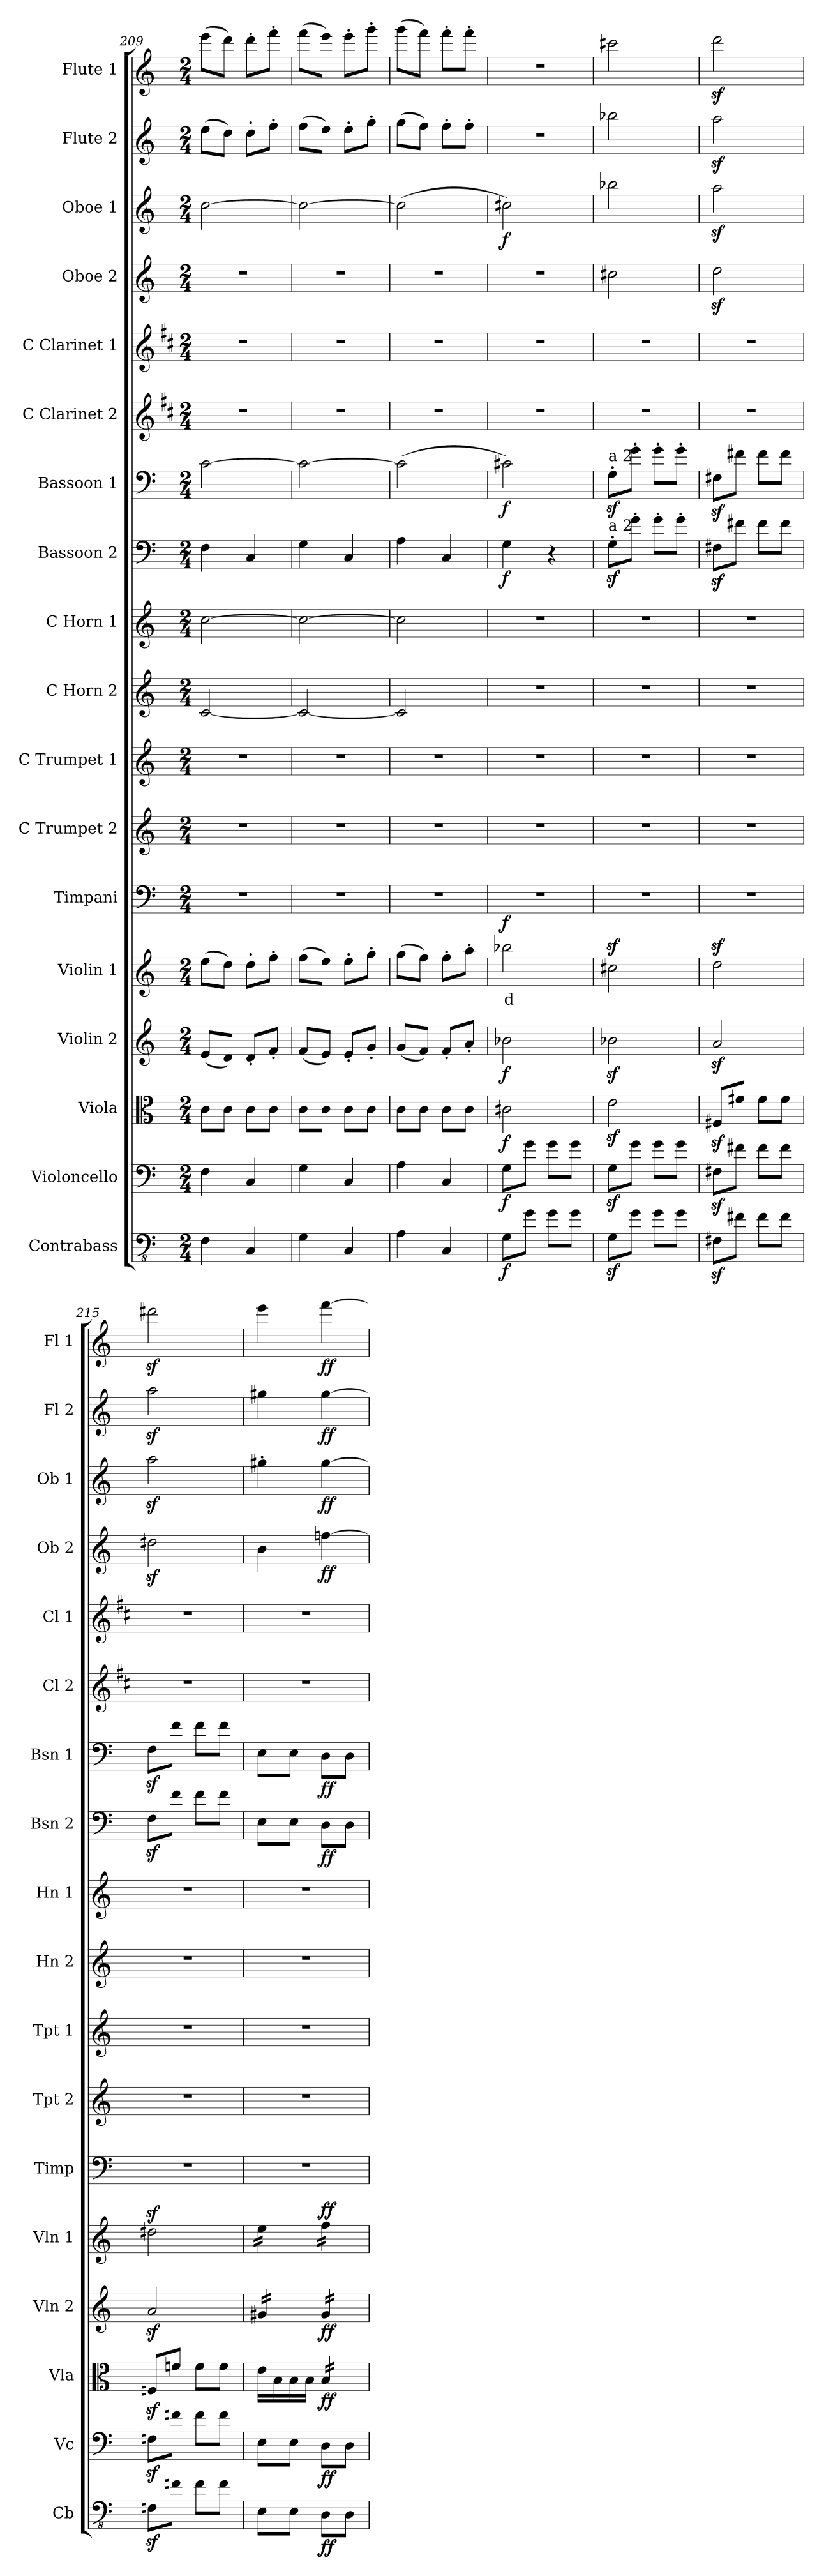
**kern	**dynam	**kern	**dynam	**kern	**dynam	**kern	**dynam	**kern	**text	**dynam	**kern	**kern	**kern	**kern	**kern	**kern	**dynam	**kern	**dynam	**kern	**kern	**kern	**dynam	**kern	**dynam	**kern	**dynam	**kern	**dynam
*part18	*part18	*part17	*part17	*part16	*part16	*part15	*part15	*part14	*part14	*part14	*part13	*part12	*part11	*part10	*part9	*part8	*part8	*part7	*part7	*part6	*part5	*part4	*part4	*part3	*part3	*part2	*part2	*part1	*part1
*staff18	*staff18	*staff17	*staff17	*staff16	*staff16	*staff15	*staff15	*staff14	*staff14	*staff14	*staff13	*staff12	*staff11	*staff10	*staff9	*staff8	*staff8	*staff7	*staff7	*staff6	*staff5	*staff4	*staff4	*staff3	*staff3	*staff2	*staff2	*staff1	*staff1
*I"Contrabass	*	*I"Violoncello	*	*I"Viola	*	*I"Violin 2	*	*I"Violin 1	*	*	*I"Timpani	*I"C Trumpet 2	*I"C Trumpet 1	*I"C Horn 2	*I"C Horn 1	*I"Bassoon 2	*	*I"Bassoon 1	*	*I"C Clarinet 2	*I"C Clarinet 1	*I"Oboe 2	*	*I"Oboe 1	*	*I"Flute 2	*	*I"Flute 1	*
*I'Cb	*	*I'Vc	*	*I'Vla	*	*I'Vln 2	*	*I'Vln 1	*	*	*I'Timp	*I'Tpt 2	*I'Tpt 1	*I'Hn 2	*I'Hn 1	*I'Bsn 2	*	*I'Bsn 1	*	*I'Cl 2	*I'Cl 1	*I'Ob 2	*	*I'Ob 1	*	*I'Fl 2	*	*I'Fl 1	*
*clefFv4	*	*clefF4	*	*clefC3	*	*clefG2	*	*clefG2	*	*	*clefF4	*clefG2	*clefG2	*clefG2	*clefG2	*clefF4	*	*clefF4	*	*clefG2	*clefG2	*clefG2	*	*clefG2	*	*clefG2	*	*clefG2	*
*	*	*	*	*	*	*	*	*	*	*	*	*	*	*ITrd7c12	*ITrd7c12	*	*	*	*	*ITrd1c2	*ITrd1c2	*	*	*	*	*	*	*	*
*k[]	*	*k[]	*	*k[]	*	*k[]	*	*k[]	*	*	*k[]	*k[]	*k[]	*k[]	*k[]	*k[]	*	*k[]	*	*k[]	*k[]	*k[]	*	*k[]	*	*k[]	*	*k[]	*
*M2/4	*	*M2/4	*	*M2/4	*	*M2/4	*	*M2/4	*	*	*M2/4	*M2/4	*M2/4	*M2/4	*M2/4	*M2/4	*	*M2/4	*	*M2/4	*M2/4	*M2/4	*	*M2/4	*	*M2/4	*	*M2/4	*
=209	=209	=209	=209	=209	=209	=209	=209	=209	=209	=209	=209	=209	=209	=209	=209	=209	=209	=209	=209	=209	=209	=209	=209	=209	=209	=209	=209	=209	=209
4FF\	.	4F\	.	8c\L	.	(8e/L	.	(8ee\L	.	.	2r	2r	2r	[2C/	[2c\	4F\	.	[2c\	.	2r	2r	2r	.	[2cc\	.	(8ee\L	.	(8eee\L	.
.	.	.	.	8c\J	.	8d/J)	.	8dd\J)	.	.	.	.	.	.	.	.	.	.	.	.	.	.	.	.	.	8dd\J)	.	8ddd\J)	.
4CC/	.	4C/	.	8c\L	.	8d'/L	.	8dd'\L	.	.	.	.	.	.	.	4C/	.	.	.	.	.	.	.	.	.	8dd'\L	.	8ddd'\L	.
.	.	.	.	8c\J	.	8f'/J	.	8ff'\J	.	.	.	.	.	.	.	.	.	.	.	.	.	.	.	.	.	8ff'\J	.	8fff'\J	.
=210	=210	=210	=210	=210	=210	=210	=210	=210	=210	=210	=210	=210	=210	=210	=210	=210	=210	=210	=210	=210	=210	=210	=210	=210	=210	=210	=210	=210	=210
4GG\	.	4G\	.	8c\L	.	(8f/L	.	(8ff\L	.	.	2r	2r	2r	2C/_	2c\_	4G\	.	2c\_	.	2r	2r	2r	.	2cc\_	.	(8ff\L	.	(8fff\L	.
.	.	.	.	8c\J	.	8e/J)	.	8ee\J)	.	.	.	.	.	.	.	.	.	.	.	.	.	.	.	.	.	8ee\J)	.	8eee\J)	.
4CC/	.	4C/	.	8c\L	.	8e'/L	.	8ee'\L	.	.	.	.	.	.	.	4C/	.	.	.	.	.	.	.	.	.	8ee'\L	.	8eee'\L	.
.	.	.	.	8c\J	.	8g'/J	.	8gg'\J	.	.	.	.	.	.	.	.	.	.	.	.	.	.	.	.	.	8gg'\J	.	8ggg'\J	.
=211	=211	=211	=211	=211	=211	=211	=211	=211	=211	=211	=211	=211	=211	=211	=211	=211	=211	=211	=211	=211	=211	=211	=211	=211	=211	=211	=211	=211	=211
4AA\	.	4A\	.	8c\L	.	(8g/L	.	(8gg\L	.	.	2r	2r	2r	2C/]	2c\]	4A\	.	(2c\]	.	2r	2r	2r	.	(2cc\]	.	(8gg\L	.	(8ggg\L	.
.	.	.	.	8c\J	.	8f/J)	.	8ff\J)	.	.	.	.	.	.	.	.	.	.	.	.	.	.	.	.	.	8ff\J)	.	8fff\J)	.
4CC/	.	4C/	.	8c\L	.	8f'/L	.	8ff'\L	.	.	.	.	.	.	.	4C/	.	.	.	.	.	.	.	.	.	8ff'\L	.	8fff'\L	.
.	.	.	.	8c\J	.	8a'/J	.	8aa'\J	.	.	.	.	.	.	.	.	.	.	.	.	.	.	.	.	.	8ff'\J	.	8fff'\J	.
=212	=212	=212	=212	=212	=212	=212	=212	=212	=212	=212	=212	=212	=212	=212	=212	=212	=212	=212	=212	=212	=212	=212	=212	=212	=212	=212	=212	=212	=212
!	!LO:DY:b	!	!LO:DY:b	!	!LO:DY:b	!	!LO:DY:b	!	!LO:LY:b:color=#FF0000	!LO:DY:b	!	!	!	!	!	!	!LO:DY:b	!	!LO:DY:b	!	!	!	!	!	!LO:DY:b	!	!	!	!
8GG\L	f	8G\L	f	2c#X\	f	2b-X\	f	2bb-X\	d	f	2r	2r	2r	2r	2r	4G\	f	2c#X\)	f	2r	2r	2r	.	2cc#X\)	f	2r	.	2r	.
8G\J	.	8g\J	.	.	.	.	.	.	.	.	.	.	.	.	.	.	.	.	.	.	.	.	.	.	.	.	.	.	.
8G\L	.	8g\L	.	.	.	.	.	.	.	.	.	.	.	.	.	4r	.	.	.	.	.	.	.	.	.	.	.	.	.
8G\J	.	8g\J	.	.	.	.	.	.	.	.	.	.	.	.	.	.	.	.	.	.	.	.	.	.	.	.	.	.	.
=213	=213	=213	=213	=213	=213	=213	=213	=213	=213	=213	=213	=213	=213	=213	=213	=213	=213	=213	=213	=213	=213	=213	=213	=213	=213	=213	=213	=213	=213
!	!	!	!	!	!	!	!	!	!	!	!	!	!	!	!	!	!	!LO:TX:a:t=a 2	!	!	!	!	!	!	!	!	!	!	!
!	!	!	!	!	!	!	!	!	!	!	!	!	!	!	!	!LO:TX:a:t=a 2	!	!	!	!	!	!	!	!	!	!	!	!	!
!	!	!	!	!	!	!	!	!	!	!	!	!	!	!	!	!	!	!	!	!	!	!	!LO:DY:b	!	!LO:DY:b	!	!LO:DY:b	!	!LO:DY:b
8GGz<\L	.	8Gz<\L	.	2ez<\	.	2b-Xz<\	.	2cc#Xz<\	.	.	2r	2r	2r	2r	2r	8Gz<'\L	.	8Gz<'\L	.	2r	2r	2cc#X\	other-dynamics	2bb-X\	other-dynamics	2bb-X\	other-dynamics	2ccc#X\	other-dynamics
8G\J	.	8g\J	.	.	.	.	.	.	.	.	.	.	.	.	.	8g'\J	.	8g'\J	.	.	.	.	.	.	.	.	.	.	.
8G\L	.	8g\L	.	.	.	.	.	.	.	.	.	.	.	.	.	8g'\L	.	8g'\L	.	.	.	.	.	.	.	.	.	.	.
8G\J	.	8g\J	.	.	.	.	.	.	.	.	.	.	.	.	.	8g'\J	.	8g'\J	.	.	.	.	.	.	.	.	.	.	.
!!LO:PB:g=z
=214	=214	=214	=214	=214	=214	=214	=214	=214	=214	=214	=214	=214	=214	=214	=214	=214	=214	=214	=214	=214	=214	=214	=214	=214	=214	=214	=214	=214	=214
8FF#Xz<\L	.	8F#Xz<\L	.	8F#Xz</L	.	2az</	.	2ddz<\	.	.	2r	2r	2r	2r	2r	8F#Xz<\L	.	8F#Xz<\L	.	2r	2r	2ddz<\	.	2aaz<\	.	2aaz<\	.	2dddz<\	.
8F#X\J	.	8f#X\J	.	8f#X/J	.	.	.	.	.	.	.	.	.	.	.	8f#X\J	.	8f#X\J	.	.	.	.	.	.	.	.	.	.	.
8F#\L	.	8f#\L	.	8f#\L	.	.	.	.	.	.	.	.	.	.	.	8f#\L	.	8f#\L	.	.	.	.	.	.	.	.	.	.	.
8F#\J	.	8f#\J	.	8f#\J	.	.	.	.	.	.	.	.	.	.	.	8f#\J	.	8f#\J	.	.	.	.	.	.	.	.	.	.	.
=215	=215	=215	=215	=215	=215	=215	=215	=215	=215	=215	=215	=215	=215	=215	=215	=215	=215	=215	=215	=215	=215	=215	=215	=215	=215	=215	=215	=215	=215
8FFnz<\L	.	8Fnz<\L	.	8Fnz</L	.	2az</	.	2dd#Xz<\	.	.	2r	2r	2r	2r	2r	8Fz<\L	.	8Fz<\L	.	2r	2r	2dd#Xz<\	.	2aaz<\	.	2aaz<\	.	2ddd#Xz<\	.
8Fn\J	.	8fn\J	.	8fn/J	.	.	.	.	.	.	.	.	.	.	.	8f\J	.	8f\J	.	.	.	.	.	.	.	.	.	.	.
8F\L	.	8f\L	.	8f\L	.	.	.	.	.	.	.	.	.	.	.	8f\L	.	8f\L	.	.	.	.	.	.	.	.	.	.	.
8F\J	.	8f\J	.	8f\J	.	.	.	.	.	.	.	.	.	.	.	8f\J	.	8f\J	.	.	.	.	.	.	.	.	.	.	.
=216	=216	=216	=216	=216	=216	=216	=216	=216	=216	=216	=216	=216	=216	=216	=216	=216	=216	=216	=216	=216	=216	=216	=216	=216	=216	=216	=216	=216	=216
*	*	*	*	*	*	*tremolo	*	*	*	*	*	*	*	*	*	*	*	*	*	*	*	*	*	*	*	*	*	*	*
*	*	*	*	*	*	*	*	*tremolo	*	*	*	*	*	*	*	*	*	*	*	*	*	*	*	*	*	*	*	*	*
8EE\L	.	8E\L	.	16e\LL	.	16g#X/LL	.	16ee\LL	.	.	2r	2r	2r	2r	2r	8E\L	.	8E\L	.	2r	2r	4b\	.	4gg#X'\	.	4gg#X\	.	4eee\	.
.	.	.	.	16B\	.	16g#X/	.	16ee\	.	.	.	.	.	.	.	.	.	.	.	.	.	.	.	.	.	.	.	.	.
8EE\J	.	8E\J	.	16B\	.	16g#X/	.	16ee\	.	.	.	.	.	.	.	8E\J	.	8E\J	.	.	.	.	.	.	.	.	.	.	.
.	.	.	.	16B\JJ	.	16g#X/JJ	.	16ee\JJ	.	.	.	.	.	.	.	.	.	.	.	.	.	.	.	.	.	.	.	.	.
!	!LO:DY:b	!	!LO:DY:b	!	!LO:DY:b	!	!LO:DY:b	!	!	!LO:DY:b	!	!	!	!	!	!	!LO:DY:b	!	!LO:DY:b	!	!	!	!LO:DY:b	!	!LO:DY:b	!	!LO:DY:b	!	!LO:DY:b
*	*	*	*	*tremolo	*	*	*	*	*	*	*	*	*	*	*	*	*	*	*	*	*	*	*	*	*	*	*	*	*
8DD\L	ff	8D\L	ff	16B/LL	ff	16g#/LL	ff	16ff\LL	.	ff	.	.	.	.	.	8D\L	ff	8D\L	ff	.	.	[4ffn\	ff	[4gg#\	ff	[4gg#\	ff	[4fff\	ff
.	.	.	.	16B/	.	16g#/	.	16ff\	.	.	.	.	.	.	.	.	.	.	.	.	.	.	.	.	.	.	.	.	.
8DD\J	.	8D\J	.	16B/	.	16g#/	.	16ff\	.	.	.	.	.	.	.	8D\J	.	8D\J	.	.	.	.	.	.	.	.	.	.	.
.	.	.	.	16B/JJ	.	16g#/JJ	.	16ff\JJ	.	.	.	.	.	.	.	.	.	.	.	.	.	.	.	.	.	.	.	.	.
*	*	*	*	*	*	*	*	*Xtremolo	*	*	*	*	*	*	*	*	*	*	*	*	*	*	*	*	*	*	*	*	*
*	*	*	*	*	*	*Xtremolo	*	*	*	*	*	*	*	*	*	*	*	*	*	*	*	*	*	*	*	*	*	*	*
*	*	*	*	*Xtremolo	*	*	*	*	*	*	*	*	*	*	*	*	*	*	*	*	*	*	*	*	*	*	*	*	*
=	=	=	=	=	=	=	=	=	=	=	=	=	=	=	=	=	=	=	=	=	=	=	=	=	=	=	=	=	=
*-	*-	*-	*-	*-	*-	*-	*-	*-	*-	*-	*-	*-	*-	*-	*-	*-	*-	*-	*-	*-	*-	*-	*-	*-	*-	*-	*-	*-	*-
